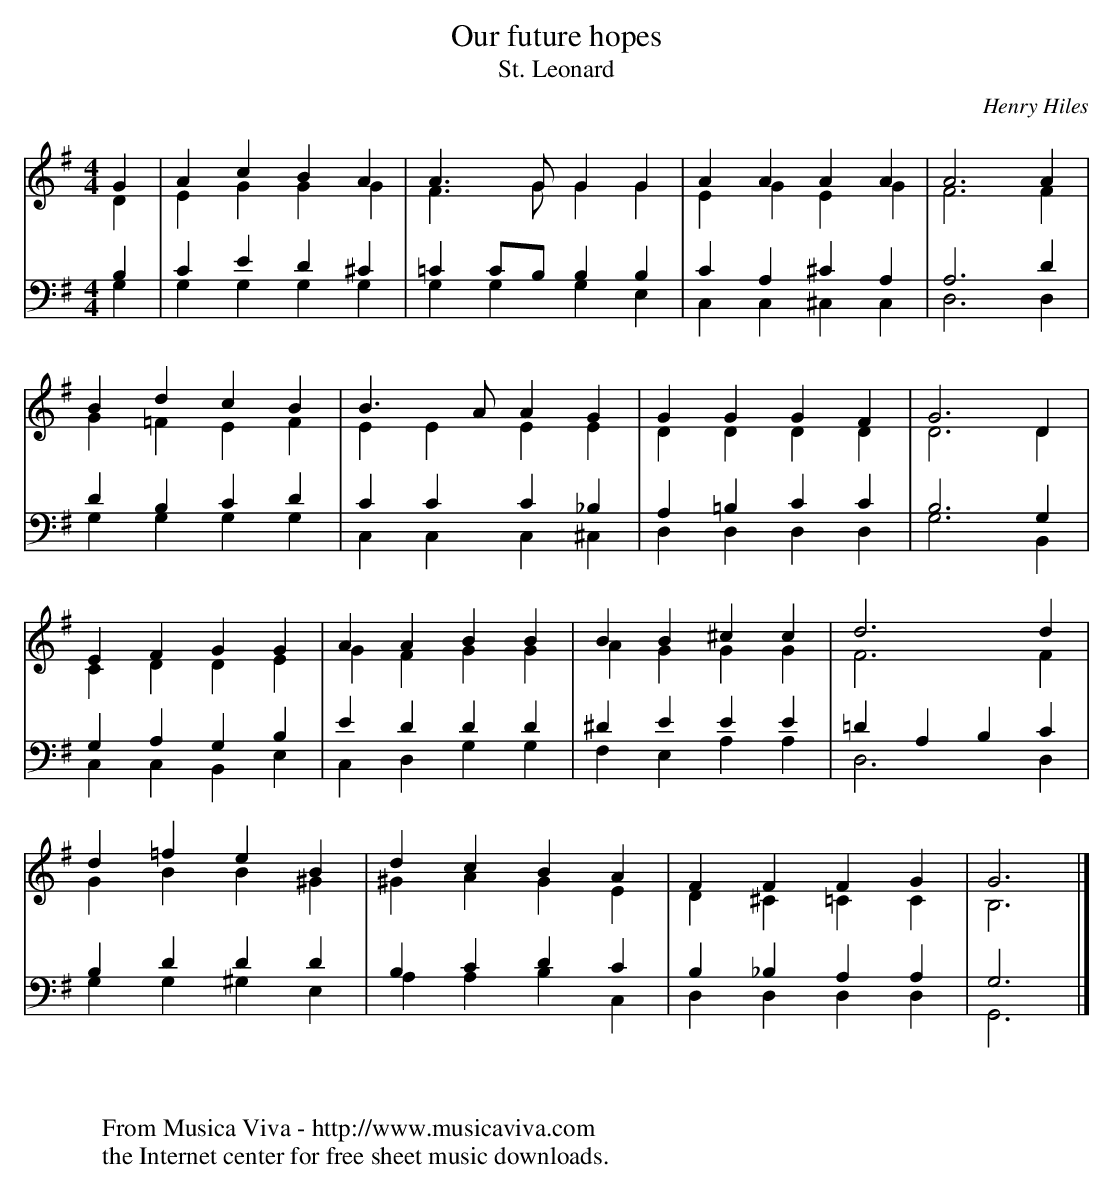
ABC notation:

X:1
T:Our future hopes
T:St. Leonard
C:Henry Hiles
V:1 Program 1 40 up %Violin
V:2 Program 1 110 merge down %Fiddle
V:3 Program 1 41 bass up %Viola
V:4 Program 1 42 bass merge down %Cello
M:4/4
L:1/4
K:G
V:1
G|AcBA|A>GGG|AAAA|A3A|
V:2
D|EGGG|F>GGG|EGEG|F3F|
V:3
B,|CED^C|=CC/B,/B,B,|CA,^CA,|A,3D|
V:4
G,|G,G,G,G,|G,G,G,E,|C,C,^C,C,|D,3D,|
V:1
BdcB|B>AAG|GGGF|G3D|
V:2
G=FEF|EEEE|DDDD|D3D|
V:3
DB,CD|CCC_B,|A,=B,CC|B,3G,|
V:4
G,G,G,G,|C,C,C,^C,|D,D,D,D,|G,3B,,|
V:1
EFGG|AABB|BB^cc|d3d|
V:2
CDDE|GFGG|AGGG|F3F|
V:3
G,A,G,B,|EDDD|^DEEE|=DA,B,C|
V:4
C,C,B,,E,|C,D,G,G,|F,E,A,A,|D,3D,|
V:1
d=feB|dcBA|FFFG|G3|]
V:2
GBB^G|^GAGE|D^C=CC|B,3|]
V:3
B,DDD|B,CDC|B,_B,A,A,|G,3|]
V:4
G,G,^G,E,|A,A,B,C,|D,D,D,D,|G,,3|]
W:
W:
W:  From Musica Viva - http://www.musicaviva.com
W:  the Internet center for free sheet music downloads.
